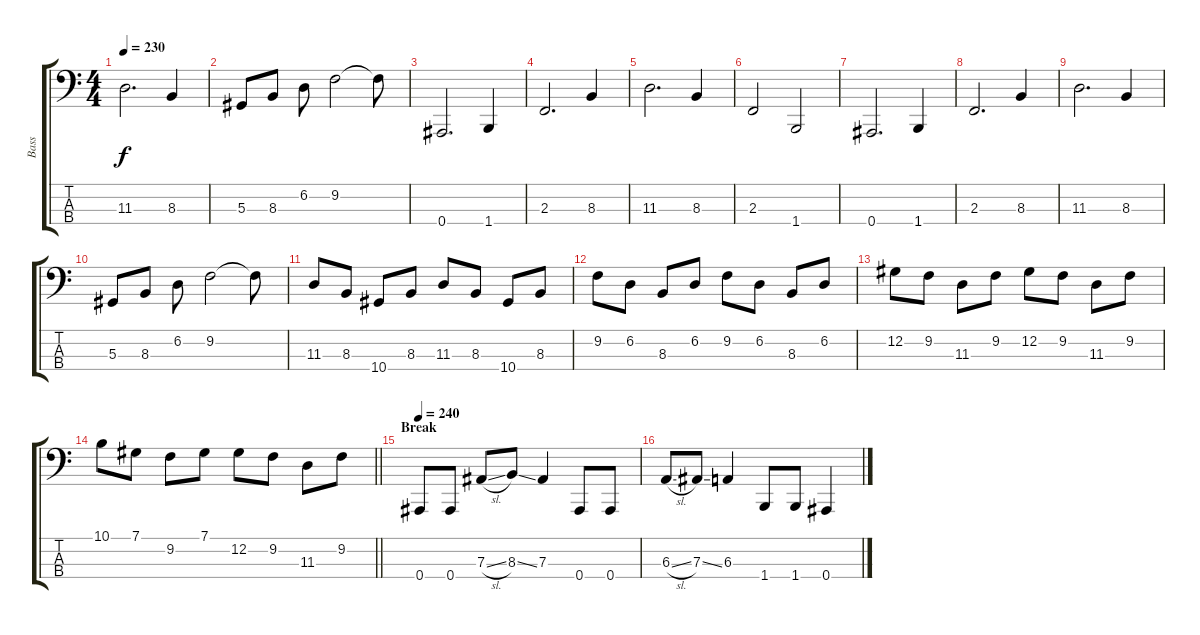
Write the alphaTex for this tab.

\track ("Bass" "Bass") {instrument electricbassfinger}
\staff {score tabs}
\tuning (Db2 Ab1 Eb1 Bb0) {hide}
\ts (4 4)
\tempo 230
\clef f4
\ks c
11.3.2{d dy f} 8.3.4 |
5.3.8 8.3.8 6.2.8 9.2.2 9.2{t}.8 |
0.4.2{d} 1.4.4 |
2.3.2{d} 8.3.4 |
11.3.2{d} 8.3.4 |
2.3.2 1.4.2 |
0.4.2{d} 1.4.4 |
2.3.2{d} 8.3.4 |
11.3.2{d} 8.3.4 |
5.3.8 8.3.8 6.2.8 9.2.2 9.2{t}.8 |
11.3.8 8.3.8 10.4.8 8.3.8 11.3.8 8.3.8 10.4.8 8.3.8 |
9.2.8 6.2.8 8.3.8 6.2.8 9.2.8 6.2.8 8.3.8 6.2.8 |
12.2.8 9.2.8 11.3.8 9.2.8 12.2.8 9.2.8 11.3.8 9.2.8 |
\barLineRight lightlight
10.1.8 7.1.8 9.2.8 7.1.8 12.2.8 9.2.8 11.3.8 9.2.8 |
\section ("" "Break")
\tempo 240
0.4.8 0.4.8 7.3{sl}.8 8.3{ss}.8 7.3.4 0.4.8 0.4.8 |
6.3{sl}.8 7.3{ss}.8 6.3.4 1.4.8 1.4.8 0.4.4
